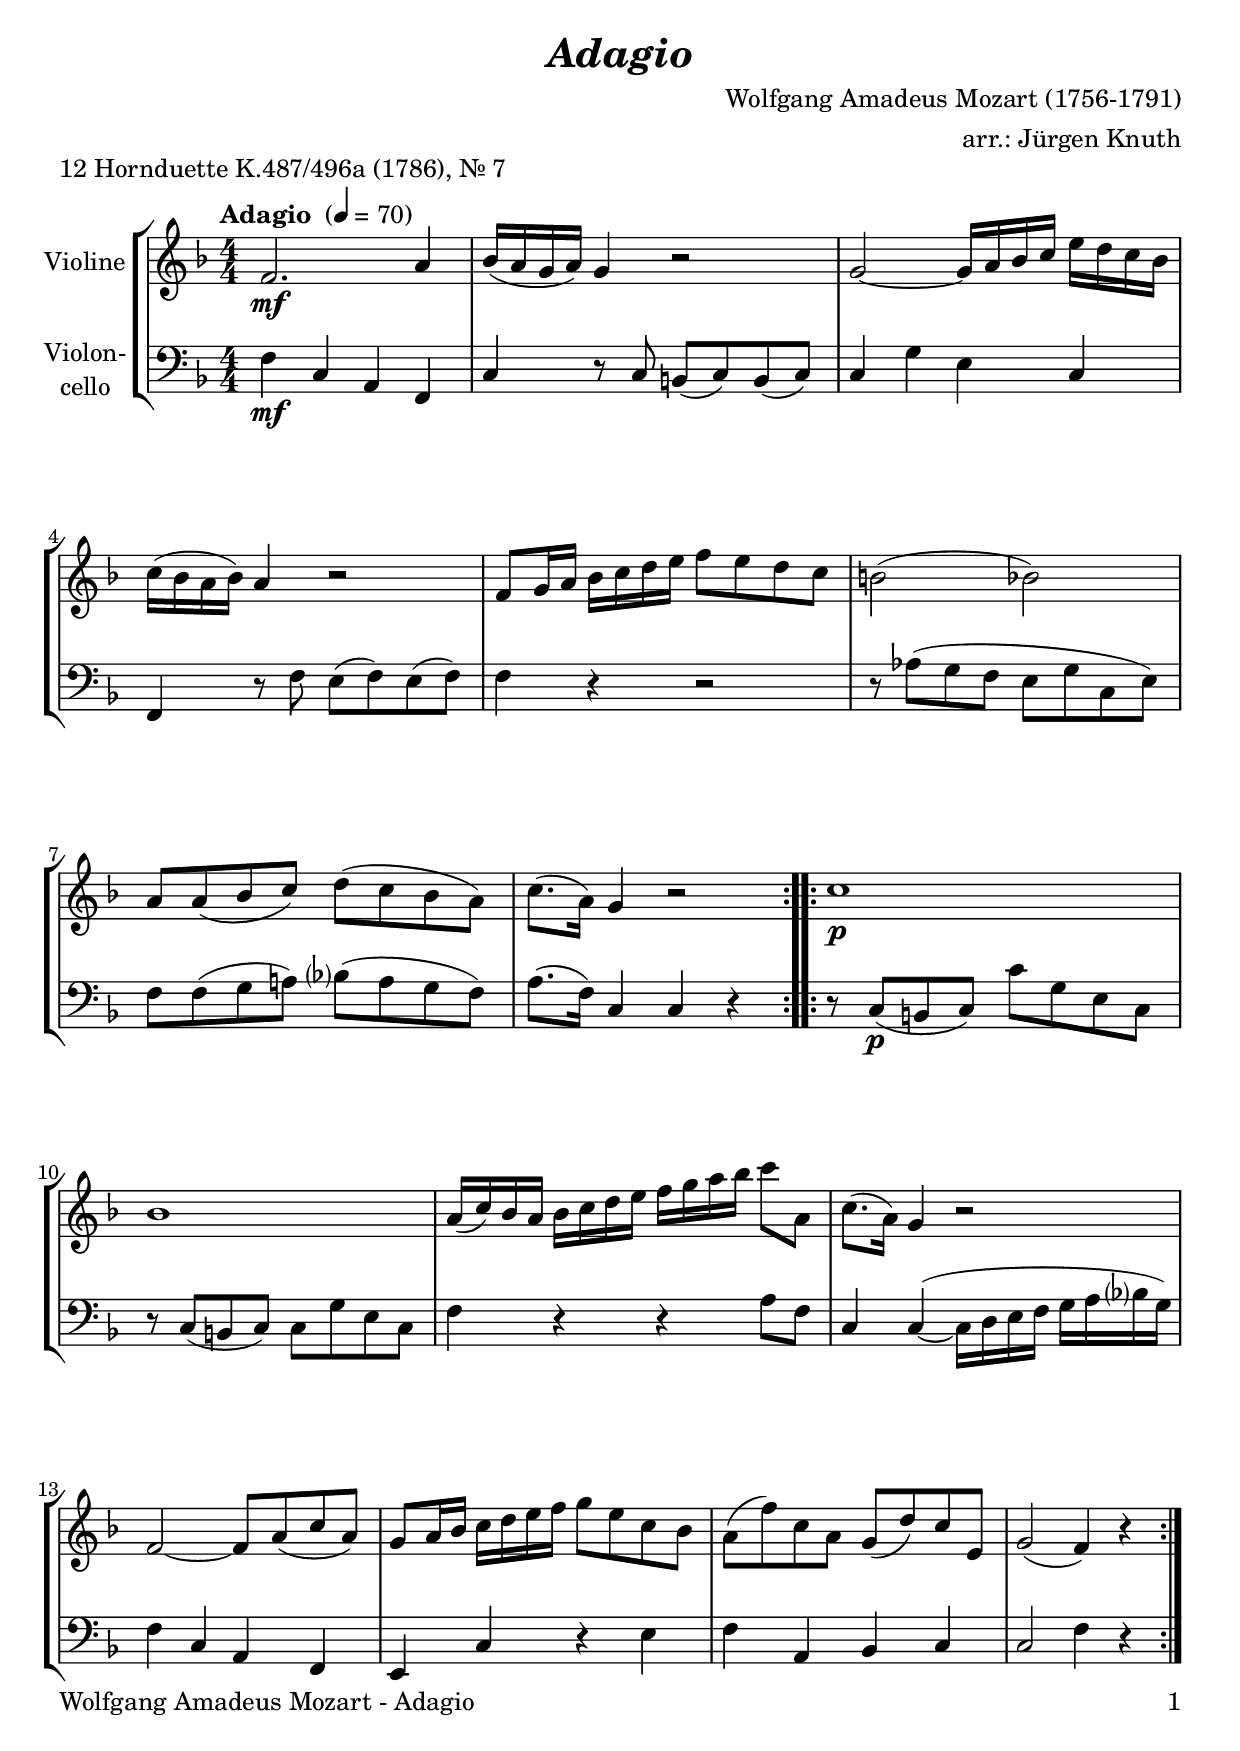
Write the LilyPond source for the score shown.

\version "2.18.2"
\include "deutsch.ly"
  
#(set-global-staff-size 22)

\header {
  title     = \markup \bold \italic "Adagio"
  composer  = "Wolfgang Amadeus Mozart (1756-1791)"
  arranger  = "arr.: Jürgen Knuth"
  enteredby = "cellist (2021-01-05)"
  piece     = "12 Hornduette K.487/496a (1786), Nr. 7"
}

voiceconsts = {
  \key f \major
  \time 4/4
  \clef "treble"
  \numericTimeSignature
  % Set default beaming for all staves
%  \set Timing.beamExceptions = #'()
%  \set Timing.baseMoment     = #(ly:make-moment 1 4)
%  \set Timing.beatStructure  = #'(1 1 1)
  \tempo "Adagio " 4=70
}

mivl = "violin"
%miba = "pizzicato strings"
miba = "cello"

arco = \markup \italic "arco"
dcaf = \mark \markup \box \italic "D.C. al Fine"
fine = \mark \markup \box \italic "Fine"
pizz = \markup \italic "pizz."
rall = \mark \markup \box \italic "rall."
rit  = \mark \markup \box \italic "rit."
simi = \markup \italic "simile"

va = \relative c' {
  \voiceconsts

  \repeat volta 2 {
    f2.\mf a4
    b16( a g a) g4 r2
    g~ g16 a b c e d c b
    c( b a b) a4 r2

    f8 g16 a b c d e f8 e d c
    h2( b)
    a8 a( b c) d( c b a)
    c8.( a16) g4 r2
  }

  \repeat volta 2 {
    c1\p
    b
    a16( c) b a b c d e f g a b c8 a,
    c8.( a16) g4 r2

    f~ f8 a( c a)
    g a16 b c d e f g8 e c b
    a( f') c a g( d') c e,
    g2( f4) r
  }
}

vb = \relative c {
  \voiceconsts
  \clef "bass"
  
  \repeat volta 2 {
    f4\mf c a f
    c' r8 c h( c) h( c)
    c4 g' e c
    f, r8 f' e( f) e( f)

    f4 r r2
    r8 as( g f e g c, e)
    f f( g a!) b?( a g f)
    a8.( f16) c4 c r
  }

  \repeat volta 2 {
    r8 c(\p h c) c' g e c
    r c( h c) c g' e c
    f4 r r a8 f
    c4 c(~ c16 d e f g a b? g)

    f4 c a f
    e c' r e
    f a, b c
    c2 f4 r
  }
}


music = \new StaffGroup <<
      \new Staff {
	\set Staff.midiInstrument = \mivl
	\set Staff.instrumentName = \markup \center-column { "Violine" }
	\transpose f f { \va }
      }

      \new Staff {
	\set Staff.midiInstrument = \miba
	\set Staff.instrumentName = \markup \center-column { "Violon-" "cello" }
	\transpose f f { \vb }
      }
>>

\book {
   \paper {
    print-page-number = ##t
    print-first-page-number = ##t
    ragged-last-bottom = ##f
    oddHeaderMarkup = \markup \null
    evenHeaderMarkup = \markup \null
    oddFooterMarkup = \markup {
      \fill-line {
        \on-the-fly #print-page-number-check-first
        "Wolfgang Amadeus Mozart - Adagio" \fromproperty #'page:page-number-string
      }
    }
    evenFooterMarkup = \oddFooterMarkup
  } \score {
    \music
    \layout {}
  }

  \score {
    \unfoldRepeats \music

    \midi {
      \context {
        \Score
      }
    }
  }
}